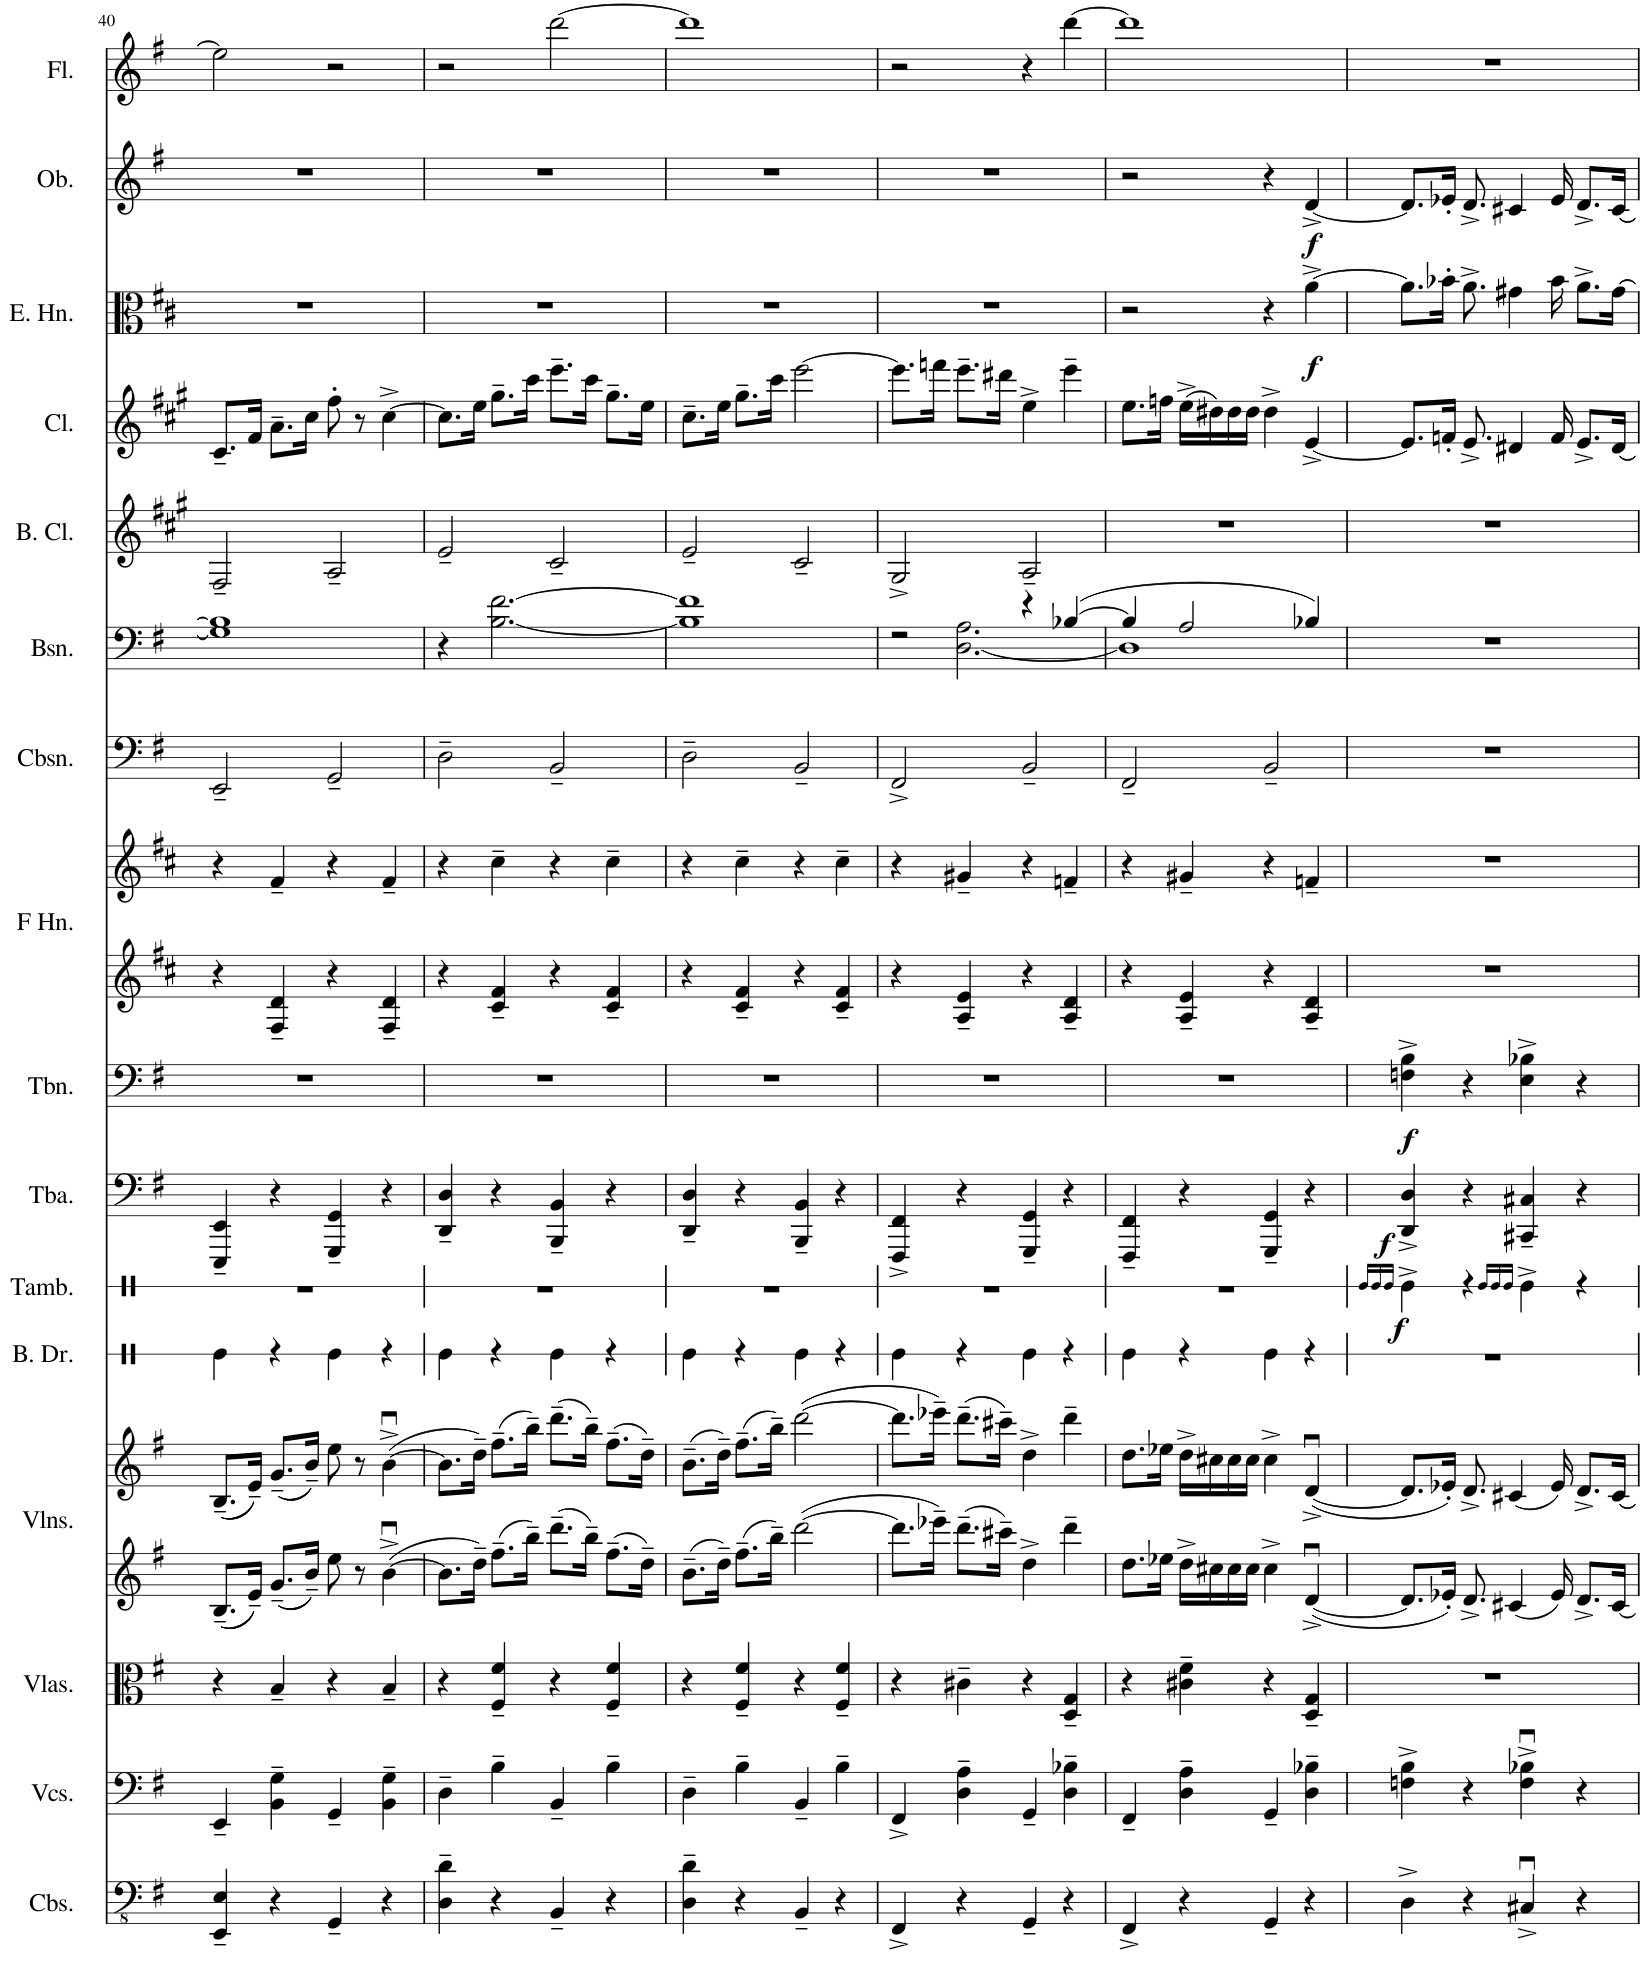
**kern	**kern	**kern	**kern	**kern	**kern	**dynam	**kern	**dynam	**kern	**kern	**kern	**kern	**kern	**kern	**kern	**dynam	**kern	**dynam	**kern
*part14	*part13	*part12	*part11	*part11	*part10	*part10	*part9	*part9	*part8	*part8	*part7	*part6	*part5	*part4	*part3	*part3	*part2	*part2	*part1
*staff16	*staff15	*staff14	*staff13	*staff12	*staff11	*staff11	*staff10	*staff10	*staff9	*staff8	*staff7	*staff6	*staff5	*staff4	*staff3	*staff3	*staff2	*staff2	*staff1
*I"Contrabasses	*I"Violoncellos	*I"Violas	*I"Violins	*	*I"Tuba	*	*I"Trombone	*	*I"Horn in F	*	*I"Contrabassoon	*I"Bassoon	*I"Bass Clarinet	*I"Clarinet	*I"English Horn	*	*I"Oboe	*	*I"Flute
*I'Cbs.	*I'Vcs.	*I'Vlas.	*I'Vlns.	*	*I'Tba.	*	*I'Tbn.	*	*	*	*I'Cbsn.	*I'Bsn.	*I'B. Cl.	*I'Cl.	*I'E. Hn.	*	*I'Ob.	*	*I'Fl.
!!LO:PB:g=z
*clefFv4	*clefF4	*clefC3	*clefG2	*clefG2	*clefF4	*	*clefF4	*	*clefG2	*clefG2	*clefF4	*clefF4	*clefG2	*clefG2	*clefC3	*	*clefG2	*	*clefG2
*	*	*	*	*	*	*	*	*	*Trd4c7	*Trd4c7	*Trd7c12	*	*Trd8c14	*Trd1c2	*Trd4c7	*	*	*	*
*k[f#]	*k[f#]	*k[f#]	*k[f#]	*k[f#]	*k[f#]	*	*k[f#]	*	*k[f#c#]	*k[f#c#]	*k[f#]	*k[f#]	*k[f#c#g#]	*k[f#c#g#]	*k[f#c#]	*	*k[f#]	*	*k[f#]
*M4/4	*M4/4	*M4/4	*M4/4	*M4/4	*M4/4	*	*M4/4	*	*M4/4	*M4/4	*M4/4	*M4/4	*M4/4	*M4/4	*M4/4	*	*M4/4	*	*M4/4
=40	=40	=40	=40	=40	=40	=40	=40	=40	=40	=40	=40	=40	=40	=40	=40	=40	=40	=40	=40
4EEE/~ 4EE/~	4EE~/	4r	8.B~/L	((8.B~/L	4EEE/~ 4EE/~	.	1r	.	4r	4r	2EE~/	1G] 1B]	2F#~/	8.c#~/L	1r	.	1r	.	2ee\]
.	.	.	16e~/Jk	16e~/Jk))	.	.	.	.	.	.	.	.	.	16f#/Jk	.	.	.	.	.
4r	4BB\~ 4G\~	4B~/	8.g~/L	((8.g~/L	4r	.	.	.	4F#/~ 4d/~	4f#~/	.	.	.	8.a~\L	.	.	.	.	.
.	.	.	16b~/Jk	16b~/Jk))	.	.	.	.	.	.	.	.	.	16cc#\Jk	.	.	.	.	.
4GGG~/	4GG~/	4r	8ee\	8ee\	4GGG/~ 4GG/~	.	.	.	4r	4r	2GG~/	.	2A~/	8ff#'\	.	.	.	.	2r
.	.	.	8r	8r	.	.	.	.	.	.	.	.	.	8r	.	.	.	.	.
4r	4BB\~ 4G\~	4B~/	[4bu^\	([4bu^\	4r	.	.	.	4F#/~ 4d/~	4f#~/	.	.	.	[4cc#^\	.	.	.	.	.
=41	=41	=41	=41	=41	=41	=41	=41	=41	=41	=41	=41	=41	=41	=41	=41	=41	=41	=41	=41
4DD\~ 4D\~	4D~\	4r	8.b\L]	8.b\L]	4DD/~ 4D/~	.	1r	.	4r	4r	2D~\	4r	2e~/	8.cc#\L]	1r	.	1r	.	2r
.	.	.	16dd~\Jk	16dd~\Jk)	.	.	.	.	.	.	.	.	.	16ee\Jk	.	.	.	.	.
4r	4B~\	4F#/~ 4f#/~	8.ff#~\L	(8.ff#~\L	4r	.	.	.	4c#/~ 4f#/~	4cc#~\	.	[2.B\ [2.f#\	.	8.gg#~\L	.	.	.	.	.
.	.	.	16bb~\Jk	16bb~\Jk)	.	.	.	.	.	.	.	.	.	16ccc#\Jk	.	.	.	.	.
4BBB~/	4BB~/	4r	8.ddd~\L	(8.ddd~\L	4BBB/~ 4BB/~	.	.	.	4r	4r	2BB~/	.	2c#~/	8.eee~\L	.	.	.	.	[2ddd\
.	.	.	16bb~\Jk	16bb~\Jk)	.	.	.	.	.	.	.	.	.	16ccc#\Jk	.	.	.	.	.
4r	4B~\	4F#/~ 4f#/~	8.ff#~\L	(8.ff#~\L	4r	.	.	.	4c#/~ 4f#/~	4cc#~\	.	.	.	8.gg#~\L	.	.	.	.	.
.	.	.	16dd~\Jk	16dd~\Jk)	.	.	.	.	.	.	.	.	.	16ee\Jk	.	.	.	.	.
=42	=42	=42	=42	=42	=42	=42	=42	=42	=42	=42	=42	=42	=42	=42	=42	=42	=42	=42	=42
4DD\~ 4D\~	4D~\	4r	8.b~\L	(8.b~\L	4DD/~ 4D/~	.	1r	.	4r	4r	2D~\	1B] 1f#]	2e~/	8.cc#~\L	1r	.	1r	.	1ddd]
.	.	.	16dd~\Jk	16dd~\Jk)	.	.	.	.	.	.	.	.	.	16ee\Jk	.	.	.	.	.
4r	4B~\	4F#/~ 4f#/~	8.ff#~\L	(8.ff#~\L	4r	.	.	.	4c#/~ 4f#/~	4cc#~\	.	.	.	8.gg#~\L	.	.	.	.	.
.	.	.	16bb~\Jk	16bb~\Jk)	.	.	.	.	.	.	.	.	.	16ccc#\Jk	.	.	.	.	.
4BBB~/	4BB~/	4r	[2ddd\	([2ddd\	4BBB/~ 4BB/~	.	.	.	4r	4r	2BB~/	.	2c#~/	[2eee\	.	.	.	.	.
4r	4B~\	4F#/~ 4f#/~	.	.	4r	.	.	.	4c#/~ 4f#/~	4cc#~\	.	.	.	.	.	.	.	.	.
=43	=43	=43	=43	=43	=43	=43	=43	=43	=43	=43	=43	=43	=43	=43	=43	=43	=43	=43	=43
*	*	*	*	*	*	*	*	*	*	*	*	*^	*	*	*	*	*	*	*
4FFF#^/	4FF#^/	4r	8.ddd\L]	8.ddd\L]	4FFF#/^ 4FF#/^	.	1r	.	4r	4r	2FF#^/	2r	4ryy	2G#^/	8.eee\L]	1r	.	1r	.	2r
.	.	.	16eee-X~\Jk	16eee-X~\Jk)	.	.	.	.	.	.	.	.	.	.	16fffn\Jk	.	.	.	.	.
4r	4D\~ 4A\~	4c#X~\	8.ddd~\L	(8.ddd~\L	4r	.	.	.	4A/~ 4e/~	4g#X~/	.	.	[2.D\ 2.A\	.	8.eee~\L	.	.	.	.	.
.	.	.	16ccc#X~\Jk	16ccc#X~\Jk)	.	.	.	.	.	.	.	.	.	.	16ddd#X\Jk	.	.	.	.	.
4GGG~/	4GG~/	4r	4dd^\	4dd^\	4GGG/~ 4GG/~	.	.	.	4r	4r	2BB~/	4r	.	2A~/	4ee^\	.	.	.	.	4r
4r	4D\~ 4B-X\~	4D/~ 4G/~	4ddd~\	4ddd~\	4r	.	.	.	4A/~ 4d/~	4fn~/	.	([4B-X/	.	.	4eee~\	.	.	.	.	[4ddd\
=44	=44	=44	=44	=44	=44	=44	=44	=44	=44	=44	=44	=44	=44	=44	=44	=44	=44	=44	=44	=44
4FFF#^/	4FF#~/	4r	8.dd\L	8.dd\L	4FFF#/~ 4FF#/~	.	1r	.	4r	4r	2FF#~/	4B-/]	1D]	1r	8.ee\L	2r	.	2r	.	1ddd]
.	.	.	16ee-X\Jk	16ee-X\Jk	.	.	.	.	.	.	.	.	.	.	16ffn\Jk	.	.	.	.	.
4r	4D\~ 4A\~	4c#X\~ 4f#\~	16dd^\LL	16dd^\LL	4r	.	.	.	4A/~ 4e/~	4g#X~/	.	2A/	.	.	(16ee^\LL	.	.	.	.	.
.	.	.	16cc#X\	16cc#X\	.	.	.	.	.	.	.	.	.	.	16dd#X\)	.	.	.	.	.
.	.	.	16cc#\	16cc#\	.	.	.	.	.	.	.	.	.	.	16dd#\	.	.	.	.	.
.	.	.	16cc#\JJ	16cc#\JJ	.	.	.	.	.	.	.	.	.	.	16dd#\JJ	.	.	.	.	.
4GGG~/	4GG~/	4r	4cc#^\	4cc#^\	4GGG/~ 4GG/~	.	.	.	4r	4r	2BB~/	.	.	.	4dd#^\	4r	.	4r	.	.
!	!	!	!	!	!	!	!	!	!	!	!	!	!	!	!	!	!LO:DY:b	!	!LO:DY:b	!
4r	4D\~ 4B-X\~	4D/~ 4G/~	[4du^/	([4du^/	4r	.	.	.	4A/~ 4d/~	4fn~/	.	4B-X/)	.	.	[4e^/	[4a^\	f	[4d^/	f	.
*	*	*	*	*	*	*	*	*	*	*	*	*v	*v	*	*	*	*	*	*	*
=45	=45	=45	=45	=45	=45	=45	=45	=45	=45	=45	=45	=45	=45	=45	=45	=45	=45	=45	=45
!	!	!	!	!	!	!LO:DY:b	!	!LO:DY:b	!	!	!	!	!	!	!	!	!	!	!
4DD^\	4Fn\^ 4B\^	1r	8.d/L]	8.d/L]	4DD/^ 4D/^	f	4Fn\^ 4B\^	f	1r	1r	1r	1r	1r	8.e/L]	8.a\L]	.	8.d/L]	.	1r
.	.	.	16e-X'/Jk	16e-X'/Jk)	.	.	.	.	.	.	.	.	.	16fn'/Jk	16b-X'\Jk	.	16e-X'/Jk	.	.
4r	4r	.	8.d^/	8.d^/	4r	.	4r	.	.	.	.	.	.	8.e^/	8.a^\	.	8.d^/	.	.
.	.	.	4c#X/	(4c#X/	.	.	.	.	.	.	.	.	.	4d#X/	4g#X\	.	4c#X/	.	.
4CC#Xu^/	4F\u^ 4B-X\u^	.	.	.	4CC#X/~ 4C#X/~	.	4E\^ 4B-X\^	.	.	.	.	.	.	.	.	.	.	.	.
.	.	.	16e-/	16e-/)	.	.	.	.	.	.	.	.	.	16f/	16b-\	.	16e-/	.	.
4r	4r	.	8.d^/L	8.d^/L	4r	.	4r	.	.	.	.	.	.	8.e^/L	8.a^\L	.	8.d^/L	.	.
.	.	.	[16c#/Jk	[16c#/Jk	.	.	.	.	.	.	.	.	.	[16d#/Jk	[16g#\Jk	.	[16c#/Jk	.	.
=	=	=	=	=	=	=	=	=	=	=	=	=	=	=	=	=	=	=	=
*-	*-	*-	*-	*-	*-	*-	*-	*-	*-	*-	*-	*-	*-	*-	*-	*-	*-	*-	*-
